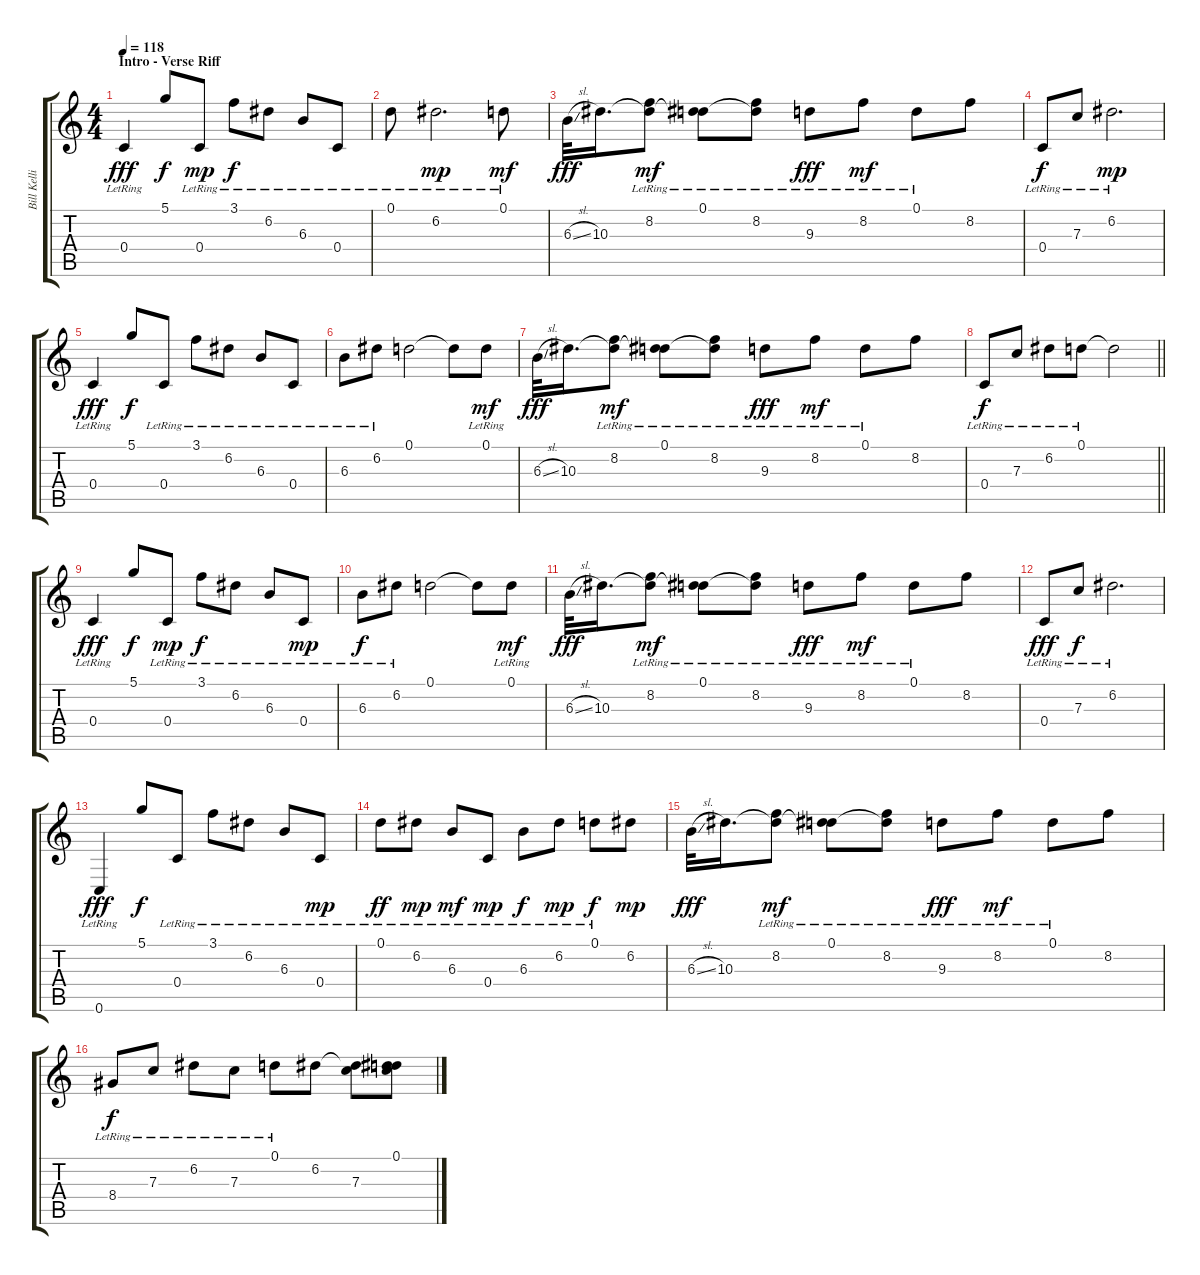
\track ("Bill Kelliher - Guitar" "Bill Kelli") {instrument electricguitarclean}
\staff {score tabs}
\tuning (D4 A3 F3 C3 G2 C2) {hide}
\ts (4 4)
\section ("" "Intro - Verse Riff")
\tempo 118
\clef g2
\ks c
0.4{lr}.4{dy fff instrument electricguitarclean} 5.1.8{dy f} 0.4{lr}.8{dy mp} 3.1{lr}.8{dy f} 6.2{lr}.8 6.3{lr}.8 0.4{lr}.8 |
0.1{lr}.8 6.2{lr}.2{d dy mp} 0.1{lr}.8{dy mf} |
6.3{sl}.32{dy fff} 10.3.16{d} (8.2{lr} 10.3{t}).8{dy mf} (0.1{lr} 10.3{t}).8 (8.2{lr} 10.3{t}).8 9.3{lr}.8{dy fff} 8.2{lr}.8{dy mf} 0.1{lr}.8 8.2.8 |
0.4{lr}.8{dy f} 7.3{lr}.8 6.2{lr}.2{d dy mp} |
0.4{lr}.4{dy fff} 5.1.8{dy f} 0.4{lr}.8 3.1{lr}.8 6.2{lr}.8 6.3{lr}.8 0.4{lr}.8 |
6.3{lr}.8 6.2{lr}.8 0.1.2 0.1{t}.8 0.1{lr}.8{dy mf} |
6.3{sl}.32{dy fff} 10.3.16{d} (8.2{lr} 10.3{t}).8{dy mf} (0.1{lr} 10.3{t}).8 (8.2{lr} 10.3{t}).8 9.3{lr}.8{dy fff} 8.2{lr}.8{dy mf} 0.1{lr}.8 8.2.8 |
\barLineRight lightlight
0.4{lr}.8{dy f} 7.3{lr}.8 6.2{lr}.8 0.1{lr}.8 0.1{t}.2 |
0.4{lr}.4{dy fff} 5.1.8{dy f} 0.4{lr}.8{dy mp} 3.1{lr}.8{dy f} 6.2{lr}.8 6.3{lr}.8 0.4{lr}.8{dy mp} |
6.3{lr}.8{dy f} 6.2{lr}.8 0.1.2 0.1{t}.8 0.1{lr}.8{dy mf} |
6.3{sl}.32{dy fff} 10.3.16{d} (8.2{lr} 10.3{t}).8{dy mf} (0.1{lr} 10.3{t}).8 (8.2{lr} 10.3{t}).8 9.3{lr}.8{dy fff} 8.2{lr}.8{dy mf} 0.1{lr}.8 8.2.8 |
0.4{lr}.8{dy fff} 7.3{lr}.8{dy f} 6.2{lr}.2{d} |
0.6{lr}.4{dy fff} 5.1.8{dy f} 0.4{lr}.8 3.1{lr}.8 6.2{lr}.8 6.3{lr}.8 0.4{lr}.8{dy mp} |
0.1{lr}.8{dy ff} 6.2{lr}.8{dy mp} 6.3{lr}.8{dy mf} 0.4{lr}.8{dy mp} 6.3{lr}.8{dy f} 6.2{lr}.8{dy mp} 0.1{lr}.8{dy f} 6.2.8{dy mp} |
6.3{sl}.32{dy fff} 10.3.16{d} (8.2{lr} 10.3{t}).8{dy mf} (0.1{lr} 10.3{t}).8 (8.2{lr} 10.3{t}).8 9.3{lr}.8{dy fff} 8.2{lr}.8{dy mf} 0.1{lr}.8 8.2.8 |
8.4{lr}.8{dy f} 7.3{lr}.8 6.2{lr}.8 7.3{lr}.8 0.1{lr}.8 6.2.8 (6.2{t} 7.3).8 (0.1 6.2{t} 7.3{t}).8
